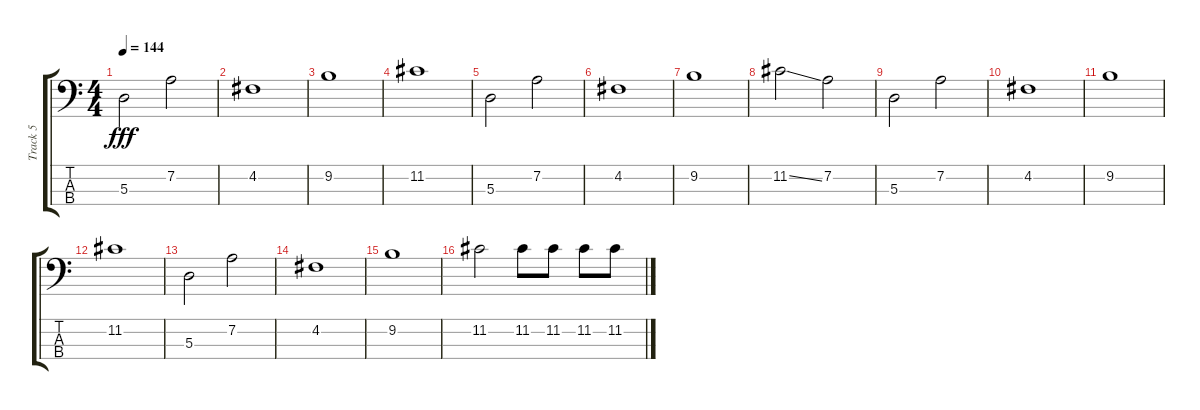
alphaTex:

\track ("Track 5" "Track 5") {instrument electricbassfinger}
\staff {score tabs}
\tuning (G2 D2 A1 D1) {hide}
\ts (4 4)
\tempo 144
\clef f4
\ks c
5.3.2{dy fff} 7.2.2 |
4.2.1 |
9.2.1 |
11.2.1 |
5.3.2 7.2.2 |
4.2.1 |
9.2.1 |
11.2{ss}.2 7.2.2 |
5.3.2 7.2.2 |
4.2.1 |
9.2.1 |
11.2.1 |
5.3.2 7.2.2 |
4.2.1 |
9.2.1 |
11.2.2 11.2.8 11.2.8 11.2.8 11.2.8
